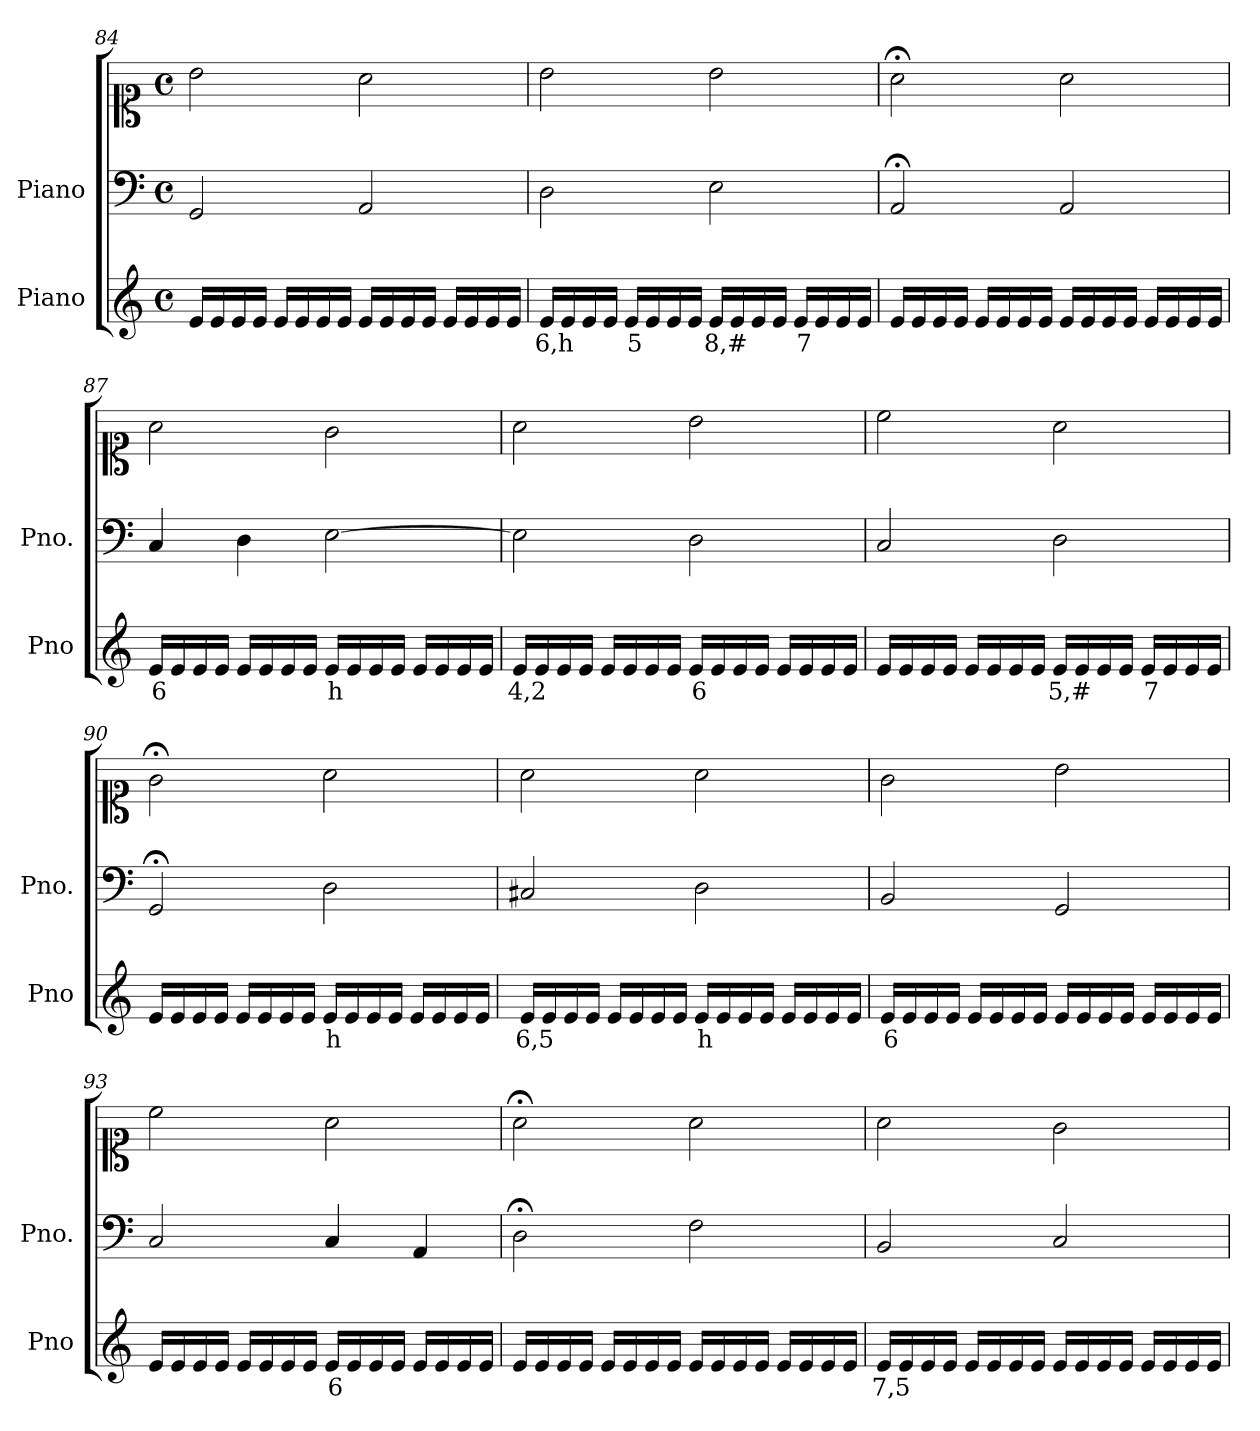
**kern	**text	**kern	**kern
*part2	*part2	*part1	*part1
*staff3	*staff3	*staff2	*staff1
*I"Piano	*	*I"Piano	*
*I'Pno	*	*I'Pno.	*
*clefG2	*	*clefF4	*clefC1
*k[]	*	*k[]	*k[]
*M4/4	*	*M4/4	*M4/4
*met(c)	*	*met(c)	*met(c)
=84	=84	=84	=84
16e/LL	.	2GG/	2b\
16e/	.	.	.
16e/	.	.	.
16e/JJ	.	.	.
16e/LL	.	.	.
16e/	.	.	.
16e/	.	.	.
16e/JJ	.	.	.
16e/LL	.	2AA/	2a\
16e/	.	.	.
16e/	.	.	.
16e/JJ	.	.	.
16e/LL	.	.	.
16e/	.	.	.
16e/	.	.	.
16e/JJ	.	.	.
=85	=85	=85	=85
!	!LO:LY:b	!	!
16e/LL	6,h	2D\	2b\
16e/	.	.	.
16e/	.	.	.
16e/JJ	.	.	.
!	!LO:LY:b	!	!
16e/LL	5	.	.
16e/	.	.	.
16e/	.	.	.
16e/JJ	.	.	.
!	!LO:LY:b	!	!
16e/LL	8,#	2E\	2b\
16e/	.	.	.
16e/	.	.	.
16e/JJ	.	.	.
!	!LO:LY:b	!	!
16e/LL	7	.	.
16e/	.	.	.
16e/	.	.	.
16e/JJ	.	.	.
=86	=86	=86	=86
16e/LL	.	2AA;</	2a;<\
16e/	.	.	.
16e/	.	.	.
16e/JJ	.	.	.
16e/LL	.	.	.
16e/	.	.	.
16e/	.	.	.
16e/JJ	.	.	.
16e/LL	.	2AA/	2a\
16e/	.	.	.
16e/	.	.	.
16e/JJ	.	.	.
16e/LL	.	.	.
16e/	.	.	.
16e/	.	.	.
16e/JJ	.	.	.
=87	=87	=87	=87
!	!LO:LY:b	!	!
16e/LL	6	4C/	2a\
16e/	.	.	.
16e/	.	.	.
16e/JJ	.	.	.
16e/LL	.	4D\	.
16e/	.	.	.
16e/	.	.	.
16e/JJ	.	.	.
!	!LO:LY:b	!	!
16e/LL	h	[2E\	2g\
16e/	.	.	.
16e/	.	.	.
16e/JJ	.	.	.
16e/LL	.	.	.
16e/	.	.	.
16e/	.	.	.
16e/JJ	.	.	.
=88	=88	=88	=88
!	!LO:LY:b	!	!
16e/LL	4,2	2E\]	2a\
16e/	.	.	.
16e/	.	.	.
16e/JJ	.	.	.
16e/LL	.	.	.
16e/	.	.	.
16e/	.	.	.
16e/JJ	.	.	.
!	!LO:LY:b	!	!
16e/LL	6	2D\	2b\
16e/	.	.	.
16e/	.	.	.
16e/JJ	.	.	.
16e/LL	.	.	.
16e/	.	.	.
16e/	.	.	.
16e/JJ	.	.	.
=89	=89	=89	=89
16e/LL	.	2C/	2cc\
16e/	.	.	.
16e/	.	.	.
16e/JJ	.	.	.
16e/LL	.	.	.
16e/	.	.	.
16e/	.	.	.
16e/JJ	.	.	.
!	!LO:LY:b	!	!
16e/LL	5,#	2D\	2a\
16e/	.	.	.
16e/	.	.	.
16e/JJ	.	.	.
!	!LO:LY:b	!	!
16e/LL	7	.	.
16e/	.	.	.
16e/	.	.	.
16e/JJ	.	.	.
=90	=90	=90	=90
16e/LL	.	2GG;</	2g;<\
16e/	.	.	.
16e/	.	.	.
16e/JJ	.	.	.
16e/LL	.	.	.
16e/	.	.	.
16e/	.	.	.
16e/JJ	.	.	.
!	!LO:LY:b	!	!
16e/LL	h	2D\	2a\
16e/	.	.	.
16e/	.	.	.
16e/JJ	.	.	.
16e/LL	.	.	.
16e/	.	.	.
16e/	.	.	.
16e/JJ	.	.	.
=91	=91	=91	=91
!	!LO:LY:b	!	!
16e/LL	6,5	2C#X/	2a\
16e/	.	.	.
16e/	.	.	.
16e/JJ	.	.	.
16e/LL	.	.	.
16e/	.	.	.
16e/	.	.	.
16e/JJ	.	.	.
!	!LO:LY:b	!	!
16e/LL	h	2D\	2a\
16e/	.	.	.
16e/	.	.	.
16e/JJ	.	.	.
16e/LL	.	.	.
16e/	.	.	.
16e/	.	.	.
16e/JJ	.	.	.
=92	=92	=92	=92
!	!LO:LY:b	!	!
16e/LL	6	2BB/	2g\
16e/	.	.	.
16e/	.	.	.
16e/JJ	.	.	.
16e/LL	.	.	.
16e/	.	.	.
16e/	.	.	.
16e/JJ	.	.	.
16e/LL	.	2GG/	2b\
16e/	.	.	.
16e/	.	.	.
16e/JJ	.	.	.
16e/LL	.	.	.
16e/	.	.	.
16e/	.	.	.
16e/JJ	.	.	.
=93	=93	=93	=93
16e/LL	.	2C/	2cc\
16e/	.	.	.
16e/	.	.	.
16e/JJ	.	.	.
16e/LL	.	.	.
16e/	.	.	.
16e/	.	.	.
16e/JJ	.	.	.
!	!LO:LY:b	!	!
16e/LL	6	4C/	2a\
16e/	.	.	.
16e/	.	.	.
16e/JJ	.	.	.
16e/LL	.	4AA/	.
16e/	.	.	.
16e/	.	.	.
16e/JJ	.	.	.
=94	=94	=94	=94
16e/LL	.	2D;<\	2a;<\
16e/	.	.	.
16e/	.	.	.
16e/JJ	.	.	.
16e/LL	.	.	.
16e/	.	.	.
16e/	.	.	.
16e/JJ	.	.	.
16e/LL	.	2F\	2a\
16e/	.	.	.
16e/	.	.	.
16e/JJ	.	.	.
16e/LL	.	.	.
16e/	.	.	.
16e/	.	.	.
16e/JJ	.	.	.
=95	=95	=95	=95
!	!LO:LY:b	!	!
16e/LL	7,5	2BB/	2a\
16e/	.	.	.
16e/	.	.	.
16e/JJ	.	.	.
16e/LL	.	.	.
16e/	.	.	.
16e/	.	.	.
16e/JJ	.	.	.
16e/LL	.	2C/	2g\
16e/	.	.	.
16e/	.	.	.
16e/JJ	.	.	.
16e/LL	.	.	.
16e/	.	.	.
16e/	.	.	.
16e/JJ	.	.	.
=	=	=	=
*-	*-	*-	*-
